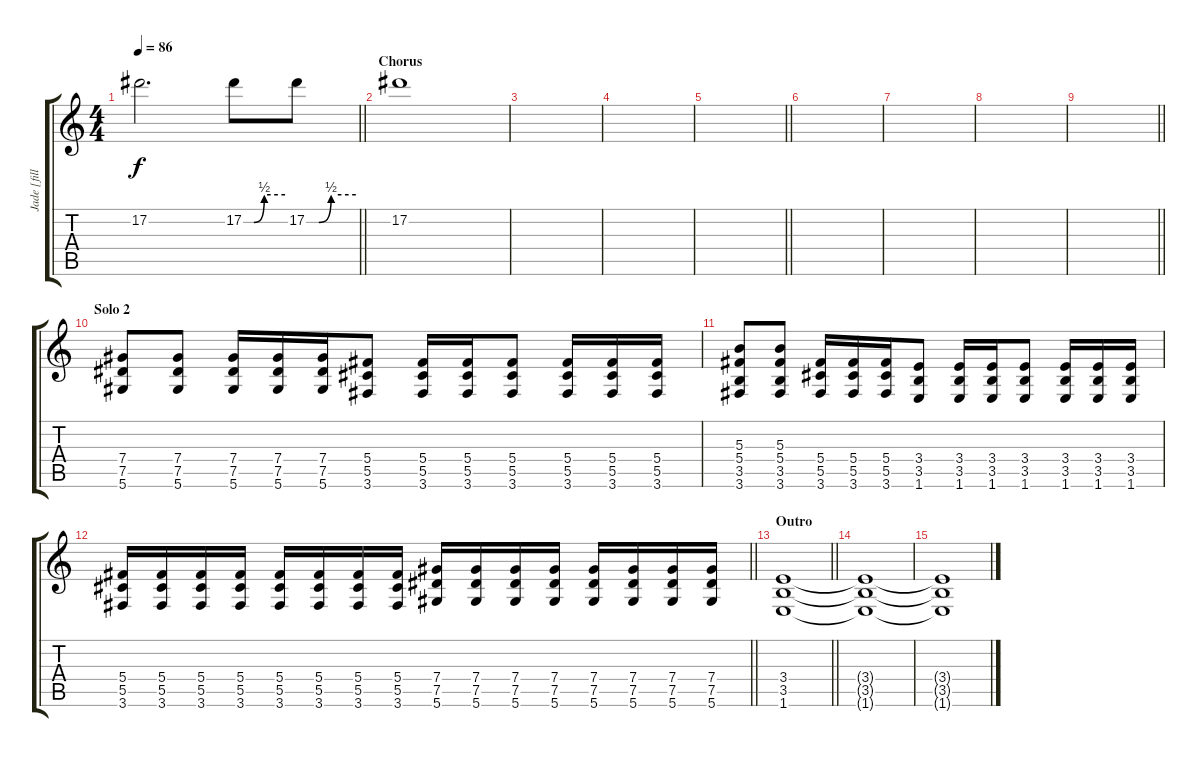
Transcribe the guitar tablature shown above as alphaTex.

\track ("Jade [fills]" "Jade [fill") {instrument acousticguitarsteel}
\staff {score tabs}
\tuning (Eb4 Bb3 Gb3 Db3 Ab2 Eb2) {hide}
\ts (4 4)
\tempo 86
\clef g2
\barLineRight lightlight
\ks c
17.2.2{d dy f volume 16} 17.2{be (custom 0 0 15 0 30 2 60 2)}.8{volume 13} 17.2{be (custom 0 0 15 0 30 2 60 2)}.8 |
\section ("" "Chorus")
17.2.1 |
|
|
\barLineRight lightlight
|
|
|
|
\barLineRight lightlight
|
\section ("" "Solo 2")
(7.4 7.5 5.6).8 (7.4 7.5 5.6).8 (7.4 7.5 5.6).16 (7.4 7.5 5.6).16 (7.4 7.5 5.6).16 (5.4 5.5 3.6).8 (5.4 5.5 3.6).16 (5.4 5.5 3.6).16 (5.4 5.5 3.6).8 (5.4 5.5 3.6).16 (5.4 5.5 3.6).16 (5.4 5.5 3.6).16 |
(5.3 5.4 3.5 3.6).8 (5.3 5.4 3.5 3.6).8 (5.4 5.5 3.6).16 (5.4 5.5 3.6).16 (5.4 5.5 3.6).16 (3.4 3.5 1.6).8 (3.4 3.5 1.6).16 (3.4 3.5 1.6).16 (3.4 3.5 1.6).8 (3.4 3.5 1.6).16 (3.4 3.5 1.6).16 (3.4 3.5 1.6).16 |
\barLineRight lightlight
(5.4 5.5 3.6).16 (5.4 5.5 3.6).16 (5.4 5.5 3.6).16 (5.4 5.5 3.6).16 (5.4 5.5 3.6).16 (5.4 5.5 3.6).16 (5.4 5.5 3.6).16 (5.4 5.5 3.6).16 (7.4 7.5 5.6).16 (7.4 7.5 5.6).16 (7.4 7.5 5.6).16 (7.4 7.5 5.6).16 (7.4 7.5 5.6).16 (7.4 7.5 5.6).16 (7.4 7.5 5.6).16 (7.4 7.5 5.6).16 |
\section ("" "Outro")
\barLineRight lightlight
(3.4 3.5 1.6).1 |
(3.4{t} 3.5{t} 1.6{t}).1 |
(3.4{t} 3.5{t} 1.6{t}).1
